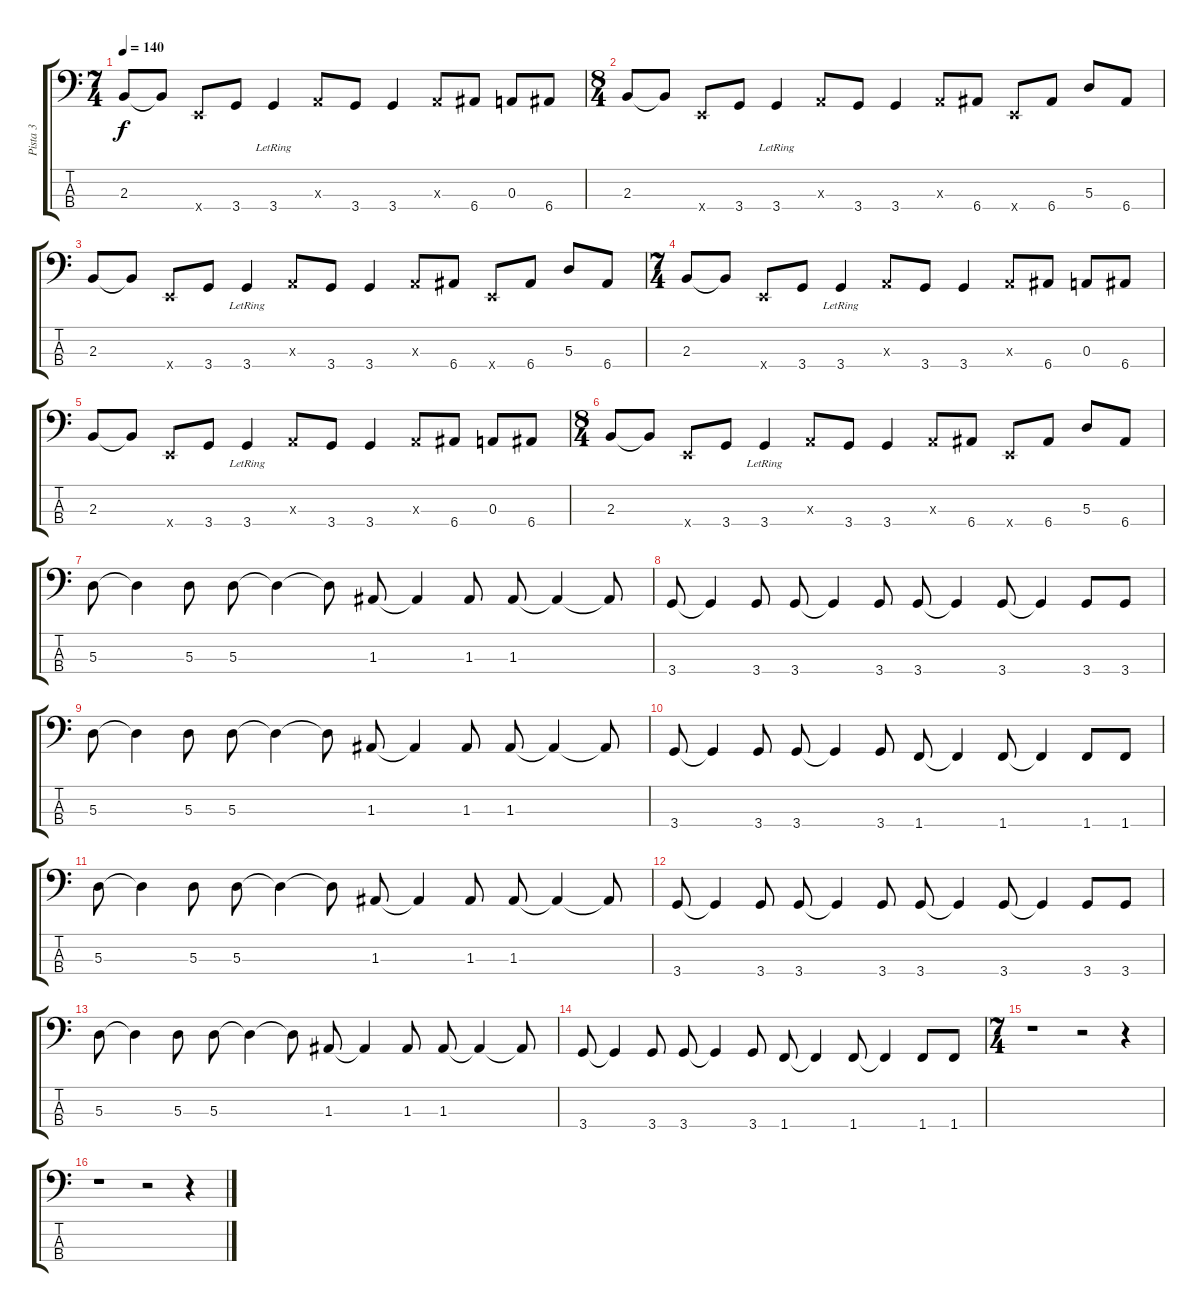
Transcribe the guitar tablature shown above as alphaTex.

\track ("Pista 3" "Pista 3") {instrument fretlessbass}
\staff {score tabs}
\tuning (G2 D2 A1 E1) {hide}
\ts (7 4)
\tempo 140
\clef f4
\ks c
2.3.8{dy f} 2.3{t}.8 0.4{x}.8 3.4.8 3.4{lr}.4 0.3{x}.8 3.4.8 3.4.4 0.3{x}.8 6.4.8 0.3.8 6.4.8 |
\ts (8 4)
2.3.8 2.3{t}.8 0.4{x}.8 3.4.8 3.4{lr}.4 0.3{x}.8 3.4.8 3.4.4 0.3{x}.8 6.4.8 0.4{x}.8 6.4.8 5.3.8 6.4.8 |
2.3.8 2.3{t}.8 0.4{x}.8 3.4.8 3.4{lr}.4 0.3{x}.8 3.4.8 3.4.4 0.3{x}.8 6.4.8 0.4{x}.8 6.4.8 5.3.8 6.4.8 |
\ts (7 4)
2.3.8 2.3{t}.8 0.4{x}.8 3.4.8 3.4{lr}.4 0.3{x}.8 3.4.8 3.4.4 0.3{x}.8 6.4.8 0.3.8 6.4.8 |
2.3.8 2.3{t}.8 0.4{x}.8 3.4.8 3.4{lr}.4 0.3{x}.8 3.4.8 3.4.4 0.3{x}.8 6.4.8 0.3.8 6.4.8 |
\ts (8 4)
2.3.8 2.3{t}.8 0.4{x}.8 3.4.8 3.4{lr}.4 0.3{x}.8 3.4.8 3.4.4 0.3{x}.8 6.4.8 0.4{x}.8 6.4.8 5.3.8 6.4.8 |
5.3.8 5.3{t}.4 5.3.8 5.3.8 5.3{t}.4 5.3{t}.8 1.3.8 1.3{t}.4 1.3.8 1.3.8 1.3{t}.4 1.3{t}.8 |
3.4.8 3.4{t}.4 3.4.8 3.4.8 3.4{t}.4 3.4.8 3.4.8 3.4{t}.4 3.4.8 3.4{t}.4 3.4.8 3.4.8 |
5.3.8 5.3{t}.4 5.3.8 5.3.8 5.3{t}.4 5.3{t}.8 1.3.8 1.3{t}.4 1.3.8 1.3.8 1.3{t}.4 1.3{t}.8 |
3.4.8 3.4{t}.4 3.4.8 3.4.8 3.4{t}.4 3.4.8 1.4.8 1.4{t}.4 1.4.8 1.4{t}.4 1.4.8 1.4.8 |
5.3.8 5.3{t}.4 5.3.8 5.3.8 5.3{t}.4 5.3{t}.8 1.3.8 1.3{t}.4 1.3.8 1.3.8 1.3{t}.4 1.3{t}.8 |
3.4.8 3.4{t}.4 3.4.8 3.4.8 3.4{t}.4 3.4.8 3.4.8 3.4{t}.4 3.4.8 3.4{t}.4 3.4.8 3.4.8 |
5.3.8 5.3{t}.4 5.3.8 5.3.8 5.3{t}.4 5.3{t}.8 1.3.8 1.3{t}.4 1.3.8 1.3.8 1.3{t}.4 1.3{t}.8 |
3.4.8 3.4{t}.4 3.4.8 3.4.8 3.4{t}.4 3.4.8 1.4.8 1.4{t}.4 1.4.8 1.4{t}.4 1.4.8 1.4.8 |
\ts (7 4)
r.1 r.2 r.4 |
r.1 r.2 r.4
